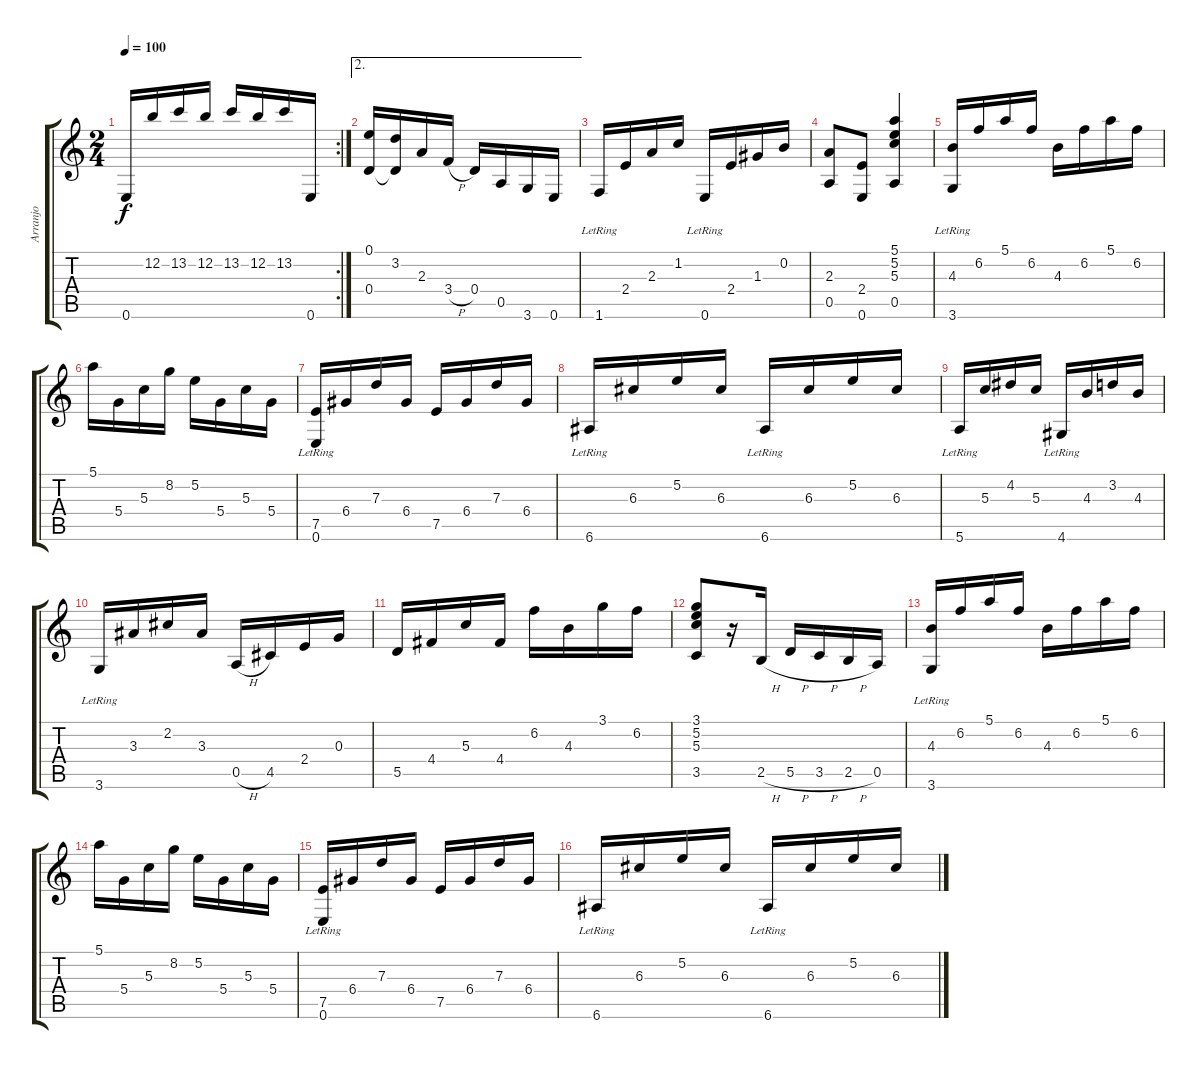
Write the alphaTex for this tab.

\track ("Arranjo" "Arranjo") {instrument acousticguitarnylon}
\staff {score tabs}
\tuning (E4 B3 G3 D3 A2 E2) {hide}
\rc 2
\ts (2 4)
\tempo 100
\clef g2
\ks c
0.6{t}.16{dy f} 12.2.16 13.2.16 12.2.16 13.2.16 12.2.16 13.2.16 0.6.16 |
\ae 2
(0.1 0.4).16 (3.2 0.4{t}).16 2.3.16 3.4{h}.16 0.4.16 0.5.16 3.6.16 0.6.16 |
1.6{lr}.16 2.4.16 2.3.16 1.2.16 0.6{lr}.16 2.4.16 1.3.16 0.2.16 |
(2.3 0.5).8 (2.4 0.6).8 (5.1 5.2 5.3 0.5).4 |
(4.3 3.6{lr}).16 6.2.16 5.1.16 6.2.16 4.3.16 6.2.16 5.1.16 6.2.16 |
5.1.16 5.4.16 5.3.16 8.2.16 5.2.16 5.4.16 5.3.16 5.4.16 |
(7.5 0.6{lr}).16 6.4.16 7.3.16 6.4.16 7.5.16 6.4.16 7.3.16 6.4.16 |
6.6{lr}.16 6.3.16 5.2.16 6.3.16 6.6{lr}.16 6.3.16 5.2.16 6.3.16 |
5.6{lr}.16 5.3.16 4.2.16 5.3.16 4.6{lr}.16 4.3.16 3.2.16 4.3.16 |
3.6{lr}.16 3.3.16 2.2.16 3.3.16 0.5{h}.16 4.5.16 2.4.16 0.3.16 |
5.5.16 4.4.16 5.3.16 4.4.16 6.2.16 4.3.16 3.1.16 6.2.16 |
(3.1 5.2 5.3 3.5).8 r.16 2.5{h}.16 5.5{h}.16 3.5{h}.16 2.5{h}.16 0.5.16 |
(4.3 3.6{lr}).16 6.2.16 5.1.16 6.2.16 4.3.16 6.2.16 5.1.16 6.2.16 |
5.1.16 5.4.16 5.3.16 8.2.16 5.2.16 5.4.16 5.3.16 5.4.16 |
(7.5 0.6{lr}).16 6.4.16 7.3.16 6.4.16 7.5.16 6.4.16 7.3.16 6.4.16 |
6.6{lr}.16 6.3.16 5.2.16 6.3.16 6.6{lr}.16 6.3.16 5.2.16 6.3.16
